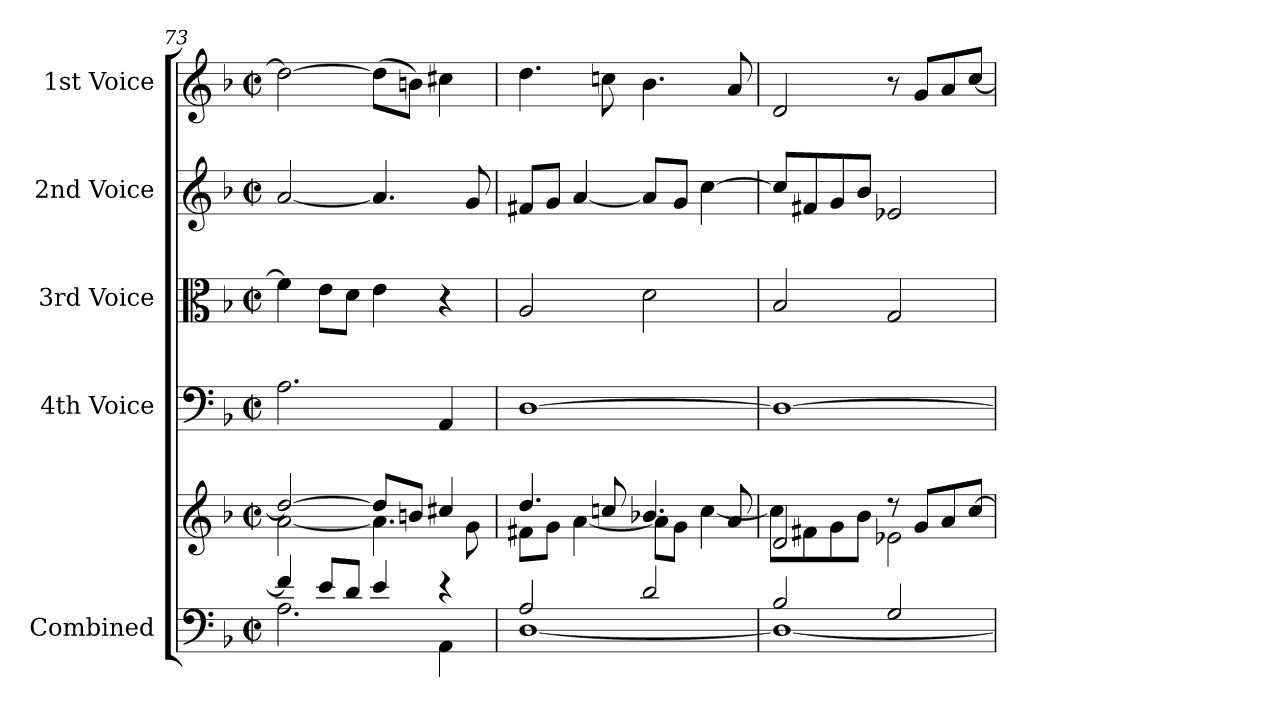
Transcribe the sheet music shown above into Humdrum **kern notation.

**kern	**kern	**kern	**kern	**kern	**kern
*part5	*part5	*part4	*part3	*part2	*part1
*staff6	*staff5	*staff4	*staff3	*staff2	*staff1
*I"Combined	*	*I"4th Voice	*I"3rd Voice	*I"2nd Voice	*I"1st Voice
*clefF4	*clefG2	*clefF4	*clefC3	*clefG2	*clefG2
*k[b-]	*k[b-]	*k[b-]	*k[b-]	*k[b-]	*k[b-]
*M2/2	*M2/2	*M2/2	*M2/2	*M2/2	*M2/2
*met(c|)	*met(c|)	*met(c|)	*met(c|)	*met(c|)	*met(c|)
*MM90	*MM90	*MM90	*MM90	*MM90	*MM90
=73	=73	=73	=73	=73	=73
*^	*^	*	*	*	*
4f/]	2.A\	2dd/_	[2a\	2.A\	4f\]	[2a/	2dd\_
8e/L	.	.	.	.	8e\L	.	.
8d/J	.	.	.	.	8d\J	.	.
4e/	.	8dd/L]	4.a\]	.	4e\	4.a/]	(8dd\L]
.	.	8bn/J	.	.	.	.	8bn\J)
4r	4AA\	4cc#X/	.	4AA/	4r	.	4cc#X\
.	.	.	8g\	.	.	8g/	.
=74	=74	=74	=74	=74	=74	=74	=74
2A/	[1D	4.dd/	8f#X\L	[1D	2A/	8f#X/L	4.dd\
.	.	.	8g\J	.	.	8g/J	.
.	.	.	[4a\	.	.	[4a/	.
.	.	8ccn/	.	.	.	.	8ccn\
2d/	.	4.b-X/	8a\L]	.	2d\	8a/L]	4.b-\
.	.	.	8g\J	.	.	8g/J	.
.	.	.	[4cc\	.	.	[4cc\	.
.	.	8a/	.	.	.	.	8a/
!!LO:LB:g=z
=75	=75	=75	=75	=75	=75	=75	=75
2B-/	1D_	2d/	8cc\L]	1D_	2B-/	8cc/L]	2d/
.	.	.	8f#X\	.	.	8f#X/	.
.	.	.	8g\	.	.	8g/	.
.	.	.	8b-\J	.	.	8b-/J	.
2G/	.	8r	2e-X\	.	2G/	2e-X/	8r
.	.	8g/L	.	.	.	.	8g/L
.	.	8a/	.	.	.	.	8a/
.	.	[8cc/J	.	.	.	.	[8cc/J
*v	*v	*	*	*	*	*	*
*	*v	*v	*	*	*	*
=	=	=	=	=	=
*-	*-	*-	*-	*-	*-
